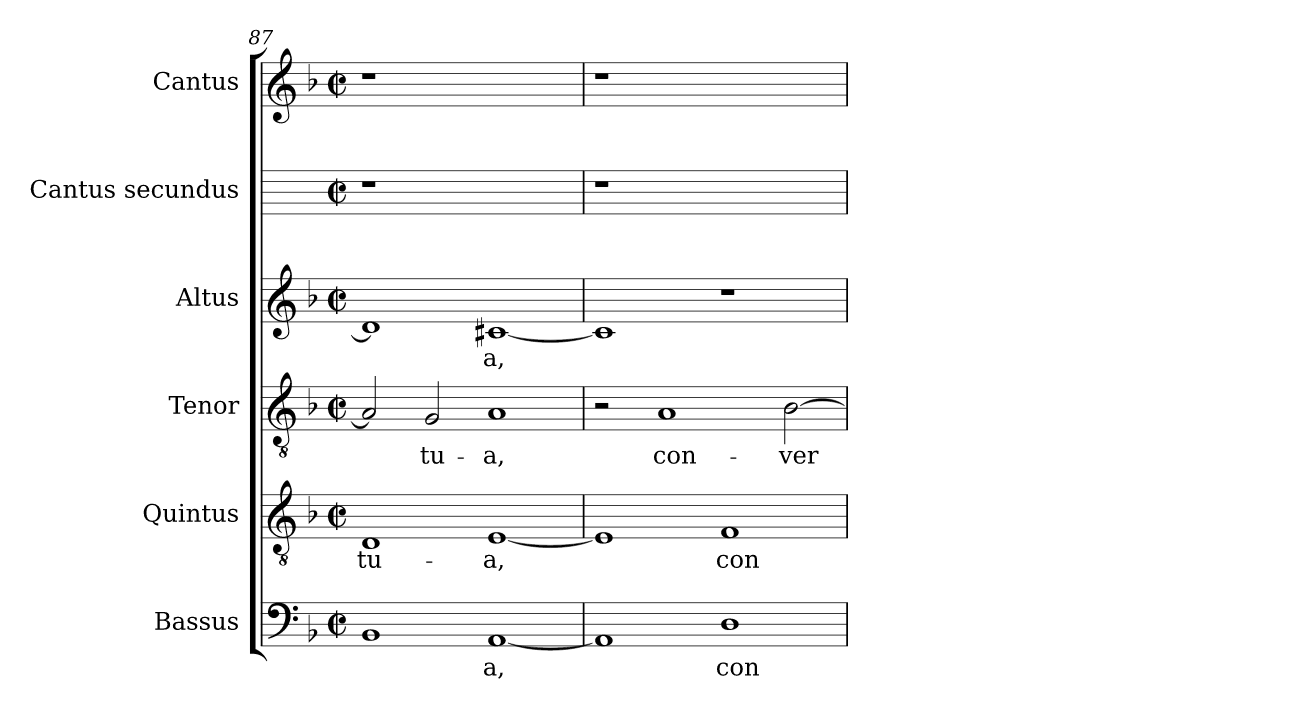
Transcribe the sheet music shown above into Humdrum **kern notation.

**kern	**text	**kern	**text	**kern	**text	**kern	**text	**kern	**kern
*part6	*part6	*part5	*part5	*part4	*part4	*part3	*part3	*part2	*part1
*staff6	*staff6	*staff5	*staff5	*staff4	*staff4	*staff3	*staff3	*staff2	*staff1
*I"Bassus	*	*I"Quintus	*	*I"Tenor	*	*I"Altus	*	*I"Cantus  secundus	*I"Cantus
*I'B	*	*I'Q	*	*I'T	*	*I'A	*	*	*I'C
*clefF4	*	*clefGv2	*	*clefGv2	*	*clefG2	*	*	*clefG2
*k[b-]	*	*k[b-]	*	*k[b-]	*	*k[b-]	*	*k[]	*k[b-]
*F:	*	*F:	*	*F:	*	*F:	*	*C:	*F:
*M2/2	*	*M2/2	*	*M2/2	*	*M2/2	*	*M2/2	*M2/2
*met(c|)	*	*met(c|)	*	*met(c|)	*	*met(c|)	*	*met(c|)	*met(c|)
=87	=87	=87	=87	=87	=87	=87	=87	=87	=87
!	!LO:LY:b:cj	!	!LO:LY:b:cj	!	!LO:LY:b:cj	!	!LO:LY:b:cj	!	!
1BB-	.	1D	tu-	2A/]	.	1d]	.	1r	1r
!	!	!	!	!	!LO:LY:b:cj	!	!	!	!
.	.	.	.	2G/	tu-	.	.	.	.
!	!LO:LY:b:cj	!	!LO:LY:b:cj	!	!LO:LY:b:cj	!	!LO:LY:b:cj	!	!
[<1AA	a,	[<1E	-a,	1A	-a,	[<1c#X	a,	1ryy	1ryy
=88	=88	=88	=88	=88	=88	=88	=88	=88	=88
!	!LO:LY:b:cj	!	!LO:LY:b:cj	!	!	!	!LO:LY:b:cj	!	!
1AA]	.	1E]	.	2r	.	1c#]	.	1r	1r
!	!	!	!	!	!LO:LY:b:cj	!	!	!	!
.	.	.	.	1A	con-	.	.	.	.
!	!LO:LY:b:cj	!	!LO:LY:b:cj	!	!	!	!	!	!
1D	con	1F	con-	.	.	1r	.	1ryy	1ryy
!	!	!	!	!	!LO:LY:b:cj	!	!	!	!
.	.	.	.	[>2B-\	-ver-	.	.	.	.
=	=	=	=	=	=	=	=	=	=
*-	*-	*-	*-	*-	*-	*-	*-	*-	*-
